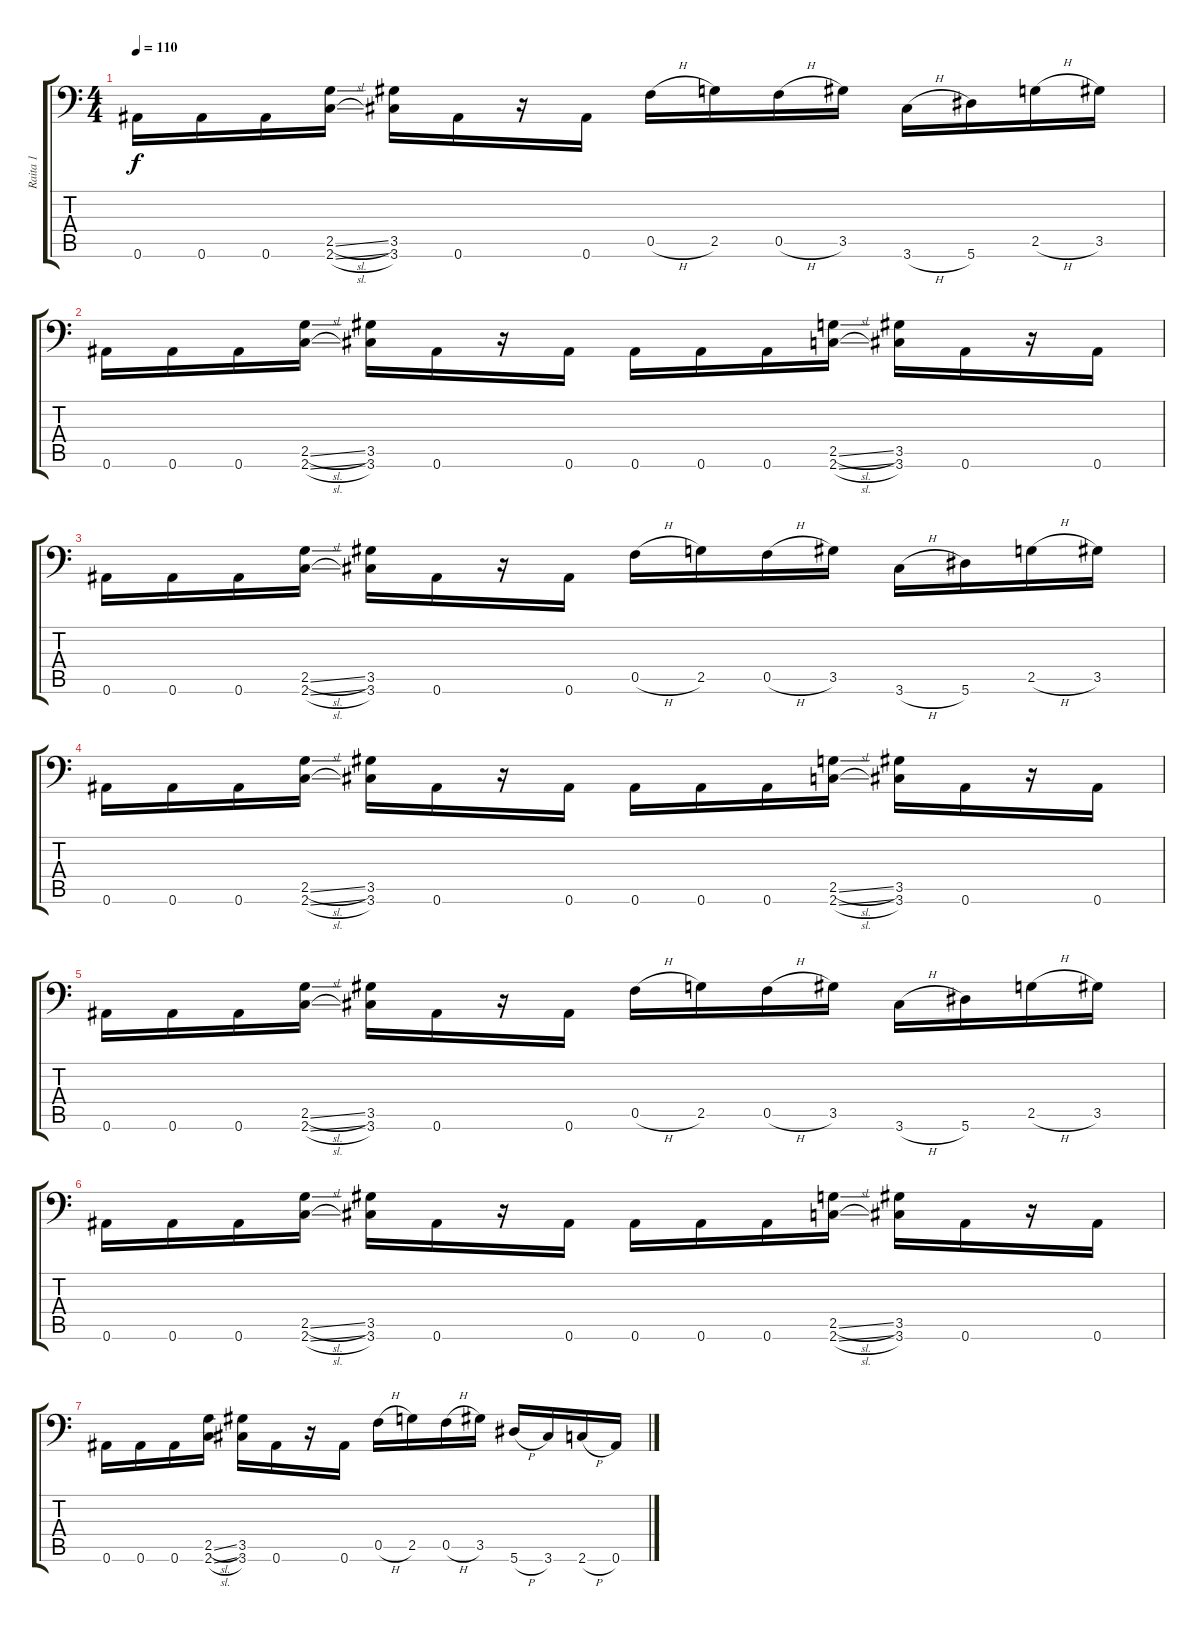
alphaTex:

\track ("Raita 1" "Raita 1") {instrument distortionguitar}
\staff {score tabs}
\tuning (C4 G3 Eb3 Bb2 F2 Bb1) {hide}
\ts (4 4)
\tempo 110
\clef f4
\ks c
0.6.16{dy f} 0.6.16 0.6.16 (2.5{sl} 2.6{sl}).16 (3.5 3.6).16 0.6.16 r.16 0.6.16 0.5{h}.16 2.5.16 0.5{h}.16 3.5.16 3.6{h}.16 5.6.16 2.5{h}.16 3.5.16 |
0.6.16 0.6.16 0.6.16 (2.5{sl} 2.6{sl}).16 (3.5 3.6).16 0.6.16 r.16 0.6.16 0.6.16 0.6.16 0.6.16 (2.5{sl} 2.6{sl}).16 (3.5 3.6).16 0.6.16 r.16 0.6.16 |
0.6.16 0.6.16 0.6.16 (2.5{sl} 2.6{sl}).16 (3.5 3.6).16 0.6.16 r.16 0.6.16 0.5{h}.16 2.5.16 0.5{h}.16 3.5.16 3.6{h}.16 5.6.16 2.5{h}.16 3.5.16 |
0.6.16 0.6.16 0.6.16 (2.5{sl} 2.6{sl}).16 (3.5 3.6).16 0.6.16 r.16 0.6.16 0.6.16 0.6.16 0.6.16 (2.5{sl} 2.6{sl}).16 (3.5 3.6).16 0.6.16 r.16 0.6.16 |
0.6.16 0.6.16 0.6.16 (2.5{sl} 2.6{sl}).16 (3.5 3.6).16 0.6.16 r.16 0.6.16 0.5{h}.16 2.5.16 0.5{h}.16 3.5.16 3.6{h}.16 5.6.16 2.5{h}.16 3.5.16 |
0.6.16 0.6.16 0.6.16 (2.5{sl} 2.6{sl}).16 (3.5 3.6).16 0.6.16 r.16 0.6.16 0.6.16 0.6.16 0.6.16 (2.5{sl} 2.6{sl}).16 (3.5 3.6).16 0.6.16 r.16 0.6.16 |
0.6.16 0.6.16 0.6.16 (2.5{sl} 2.6{sl}).16 (3.5 3.6).16 0.6.16 r.16 0.6.16 0.5{h}.16 2.5.16 0.5{h}.16 3.5.16 5.6{h}.16 3.6.16 2.6{h}.16 0.6.16
